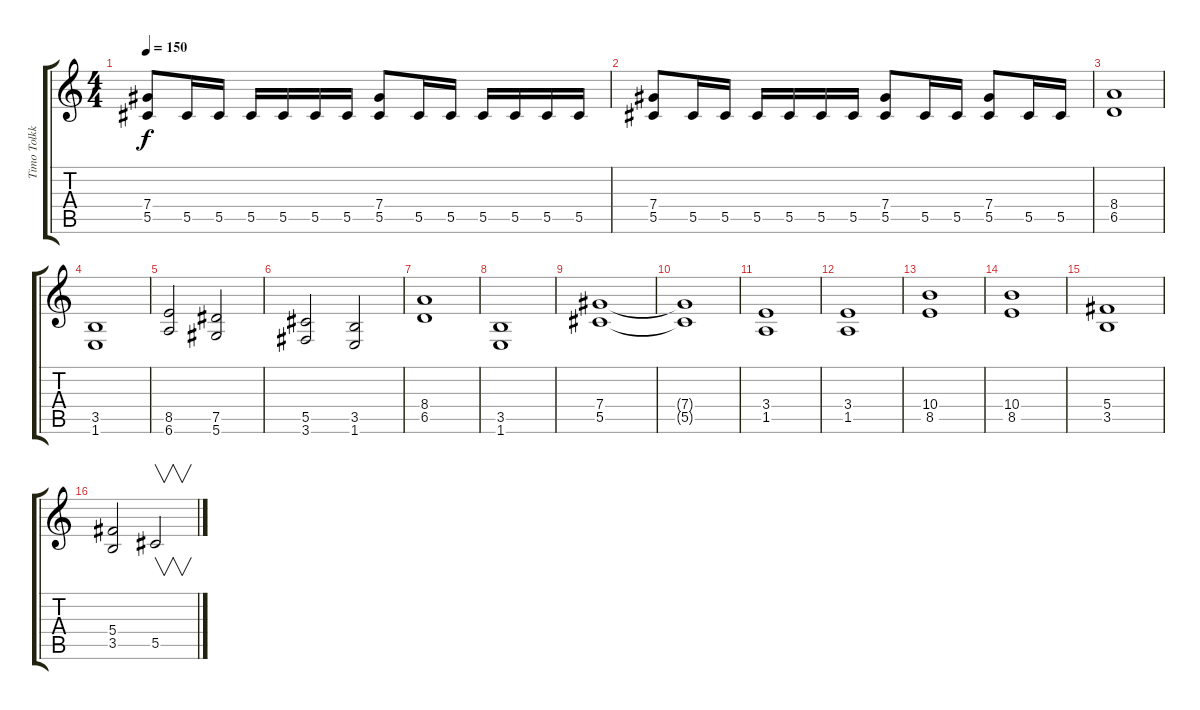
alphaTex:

\track ("Timo Tolkki" "Timo Tolkk") {instrument distortionguitar}
\staff {score tabs}
\tuning (Eb4 Bb3 Gb3 Db3 Ab2 Eb2) {hide}
\ts (4 4)
\tempo 150
\clef g2
\ks c
(7.4 5.5).8{dy f} 5.5.16 5.5.16 5.5.16 5.5.16 5.5.16 5.5.16 (7.4 5.5).8 5.5.16 5.5.16 5.5.16 5.5.16 5.5.16 5.5.16 |
(7.4 5.5).8 5.5.16 5.5.16 5.5.16 5.5.16 5.5.16 5.5.16 (7.4 5.5).8 5.5.16 5.5.16 (7.4 5.5).8 5.5.16 5.5.16 |
(8.4 6.5).1 |
(3.5 1.6).1 |
(8.5 6.6).2 (7.5 5.6).2 |
(5.5 3.6).2 (3.5 1.6).2 |
(8.4 6.5).1 |
(3.5 1.6).1 |
(7.4 5.5).1 |
(7.4{t} 5.5{t}).1 |
(3.4 1.5).1 |
(3.4 1.5).1 |
(10.4 8.5).1 |
(10.4 8.5).1 |
(5.4 3.5).1 |
(5.4 3.5).2 5.5.2{v}
